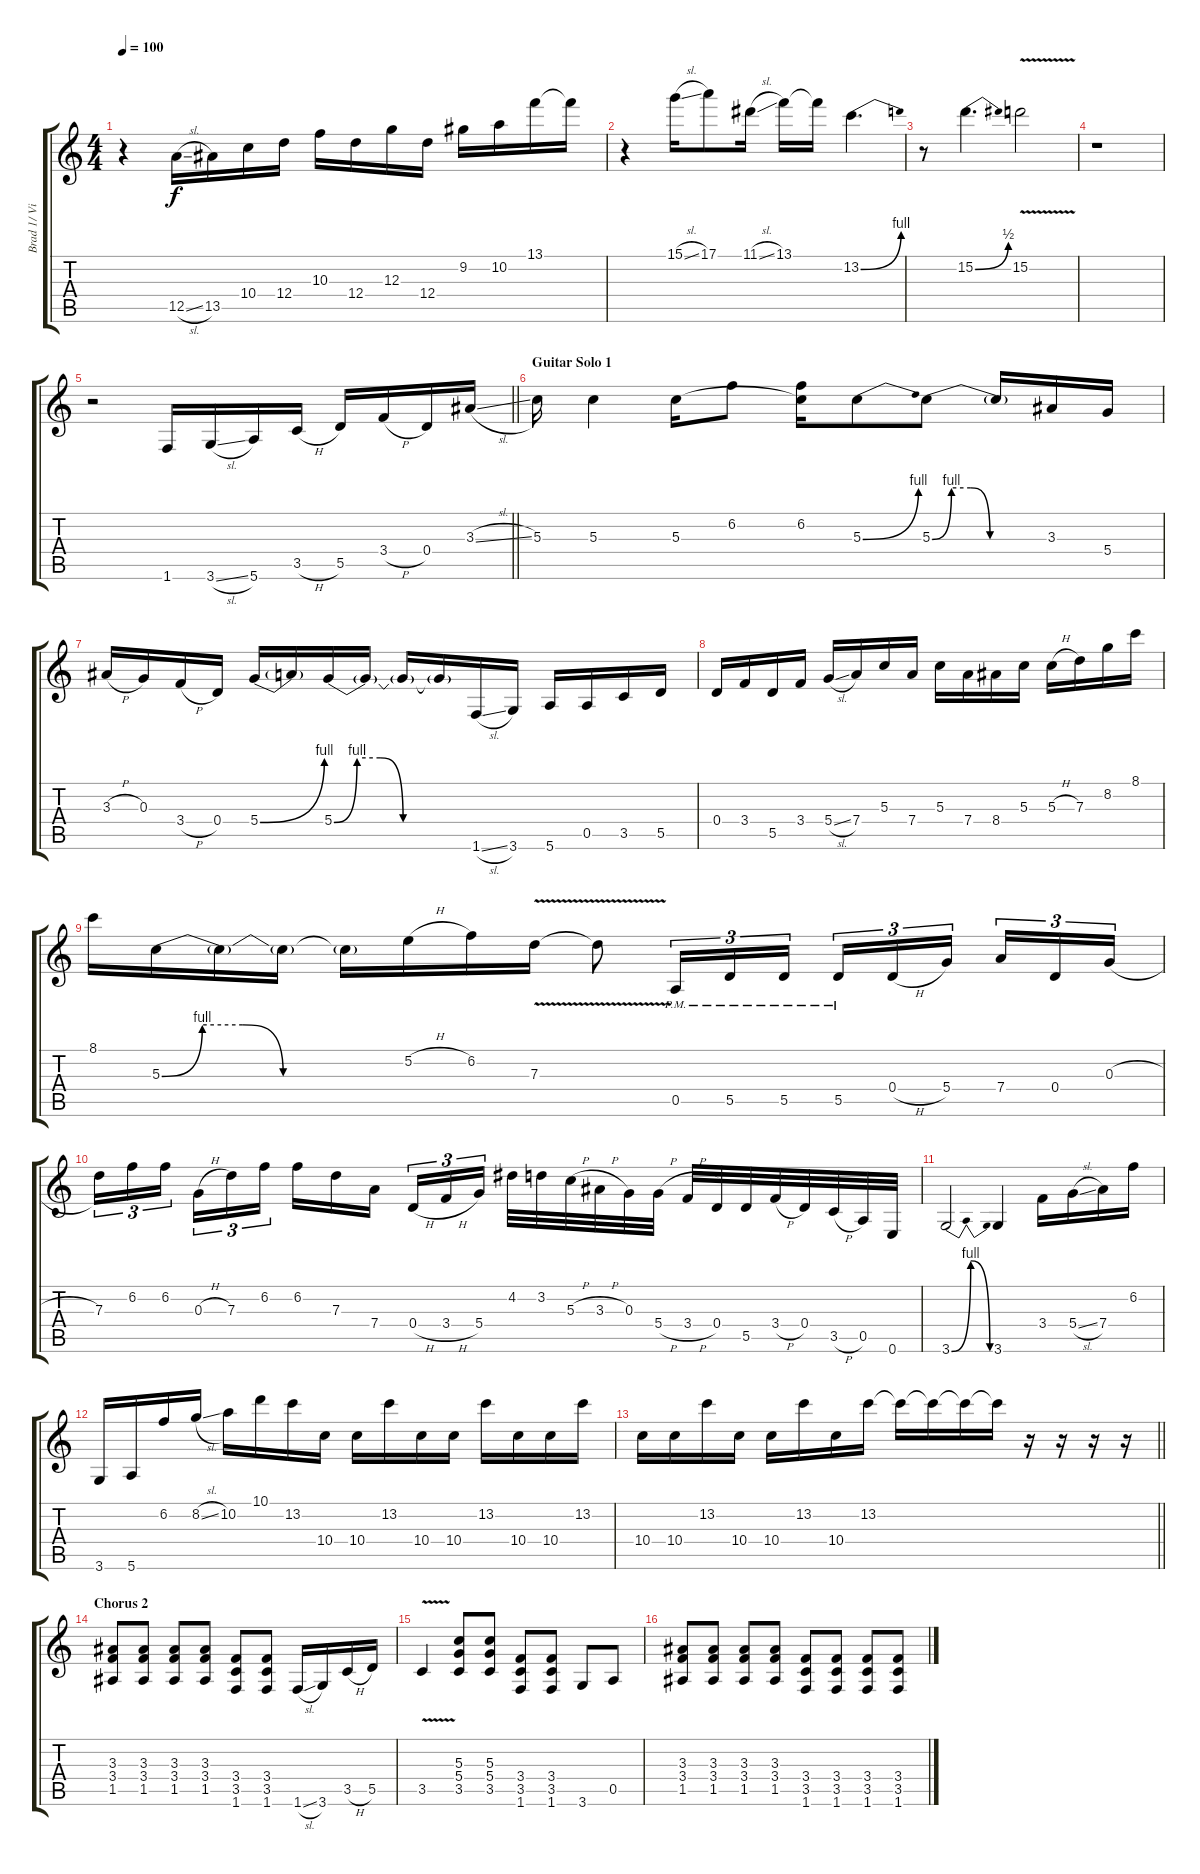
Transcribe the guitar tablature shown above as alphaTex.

\track ("Brad 1/ Violinist" "Brad 1/ Vi") {instrument electricguitarjazz}
\staff {score tabs}
\tuning (E4 B3 G3 D3 A2 E2) {hide}
\ts (4 4)
\tempo 100
\clef g2
\ks c
r.4{dy f} 12.5{sl}.16 13.5.16 10.4.16 12.4.16 10.3.16 12.4.16 12.3.16 12.4.16 9.2.16 10.2.16 13.1.16 13.1{t}.16 |
r.4 15.1{sl}.16 17.1.8 11.1{sl}.16 13.1.16 13.1{t}.16 13.2{be (bend 0 0 60 4)}.4{d} |
r.8 15.2{be (bend 0 0 60 2)}.4{d} 15.2{v}.2 |
r.1 |
\barLineRight lightlight
r.2 1.6.16{instrument distortionguitar} 3.6{sl}.16 5.6.16 3.5{h}.16 5.5.16 3.4{h}.16 0.4.16 3.3{sl}.16 |
\section ("" "Guitar Solo 1")
5.3.16 5.3.4 5.3.16 6.2.8 (6.2 5.3{t}).16 5.3{be (bend 0 0 60 4)}.8 5.3{be (custom 0 0 10 4 20 4 30 0 60 0)}.8 5.3{t}.16 3.3.16 5.4.16 |
3.3{h}.16 0.3.16 3.4{h}.16 0.4.16 5.4{be (bend 0 0 60 4)}.16 5.4{t}.16 5.4{be (custom 0 0 10 4 20 4 30 0 60 0)}.16 5.4{t}.16 5.4{t}.16 5.4{t}.16 1.6{sl}.16 3.6.16 5.6.16 0.5.16 3.5.16 5.5.16 |
0.4.16 3.4.16 5.5.16 3.4.16 5.4{sl}.16 7.4.16 5.3.16 7.4.16 5.3.16 7.4.16 8.4.16 5.3.16 5.3{h}.16 7.3.16 8.2.16 8.1.16 |
8.1.16 5.3{be (custom 0 0 10 4 20 4 30 0 60 0)}.16 5.3{t}.16 5.3{t}.16 5.3{t}.16 5.2{h}.16 6.2.16 7.3{v}.16 7.3{t}.8 0.5{pm}.16{tu (3 2)} 5.5{pm}.16{tu (3 2)} 5.5{pm}.16{tu (3 2)} 5.5{pm}.16{tu (3 2)} 0.4{h}.16{tu (3 2)} 5.4.16{tu (3 2) beam splitsecondary} 7.4.16{tu (3 2)} 0.4.16{tu (3 2)} 0.3{h}.16{tu (3 2)} |
7.3.16{tu (3 2)} 6.2.16{tu (3 2)} 6.2.16{tu (3 2) beam splitsecondary} 0.3{h}.16{tu (3 2)} 7.3.16{tu (3 2)} 6.2.16{tu (3 2)} 6.2.16 7.3.16 7.4.16{beam splitsecondary} 0.4{h}.16{tu (3 2)} 3.4{h}.16{tu (3 2)} 5.4.16{tu (3 2) beam splitsecondary} 4.2.32 3.2.32 5.3{h}.32 3.3{h}.32 0.3.32 5.4{h}.32 3.4{h}.32 0.4.32 5.5.32 3.4{h}.32 0.4.32 3.5{h}.32 0.5.32 0.6.32 |
3.6{be (bendrelease 0 0 10 4 45 4 60 0)}.2 3.6.4 3.4.16 5.4{sl}.16 7.4.16 6.2.16 |
3.6.16 5.6.16 6.2.16 8.2{sl}.16 10.2.16 10.1.16 13.2.16 10.4.16 10.4.16 13.2.16 10.4.16 10.4.16 13.2.16 10.4.16 10.4.16 13.2.16 |
\barLineRight lightlight
10.4.16 10.4.16 13.2.16 10.4.16 10.4.16 13.2.16 10.4.16 13.2.16 13.2{t}.16 13.2{t}.16 13.2{t}.16 13.2{t}.16 r.16 r.16 r.16 r.16 |
\section ("" "Chorus 2")
(3.3 3.4 1.5).8{instrument electricguitarjazz} (3.3 3.4 1.5).8 (3.3 3.4 1.5).8 (3.3 3.4 1.5).8 (3.4 3.5 1.6).8 (3.4 3.5 1.6).8 1.6{sl}.16 3.6.16 3.5{h}.16 5.5.16 |
3.5{v}.4 (5.3 5.4 3.5).8 (5.3 5.4 3.5).8 (3.4 3.5 1.6).8 (3.4 3.5 1.6).8 3.6.8 0.5.8 |
(3.3 3.4 1.5).8 (3.3 3.4 1.5).8 (3.3 3.4 1.5).8 (3.3 3.4 1.5).8 (3.4 3.5 1.6).8 (3.4 3.5 1.6).8 (3.4 3.5 1.6).8 (3.4 3.5 1.6).8
